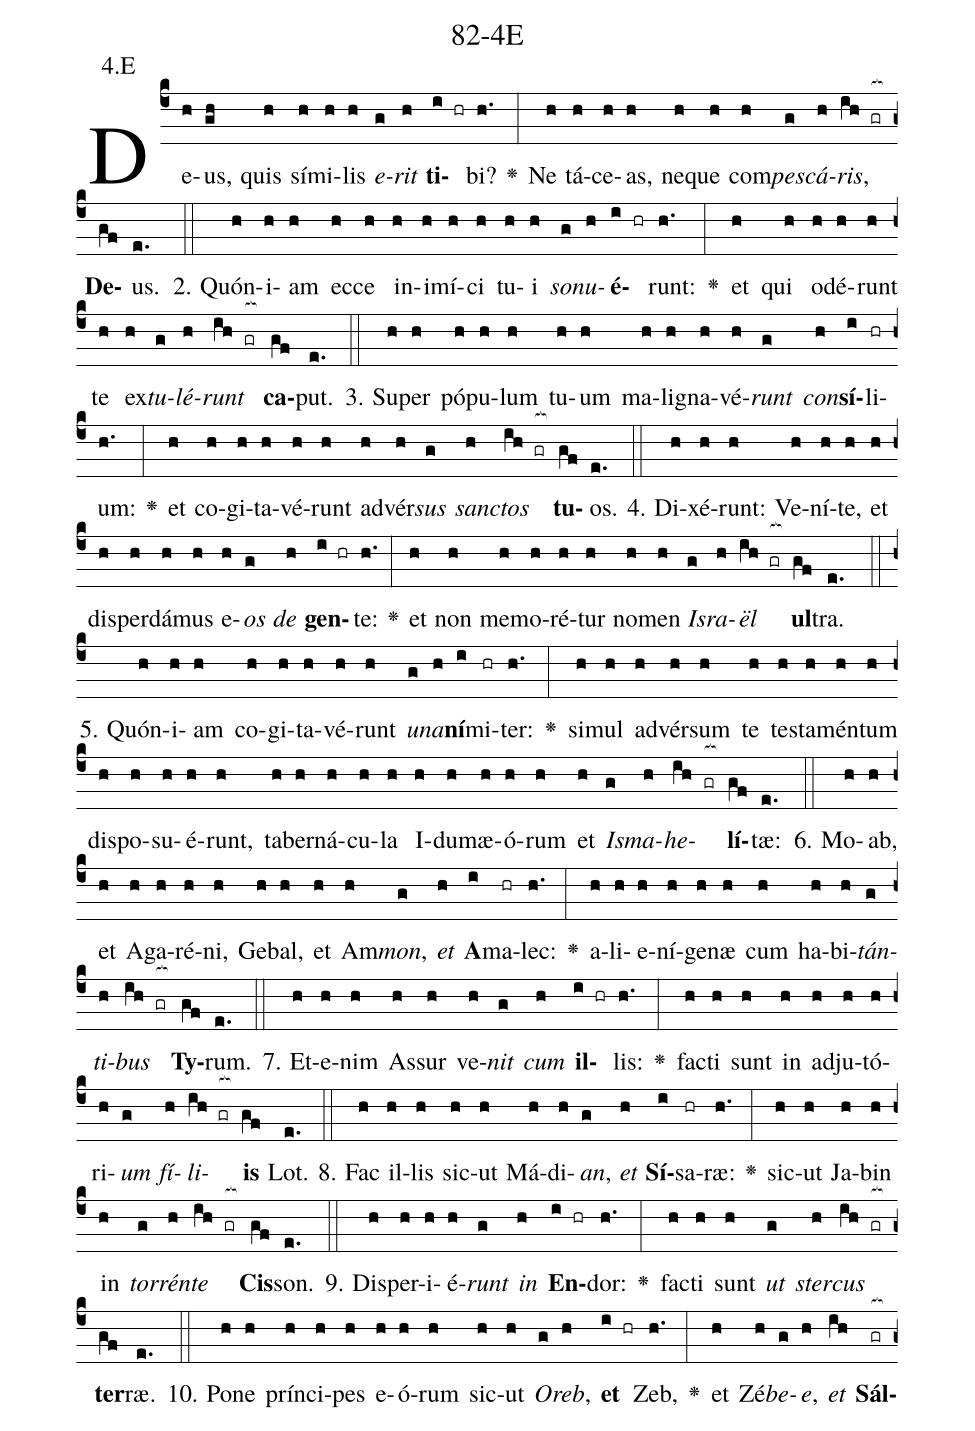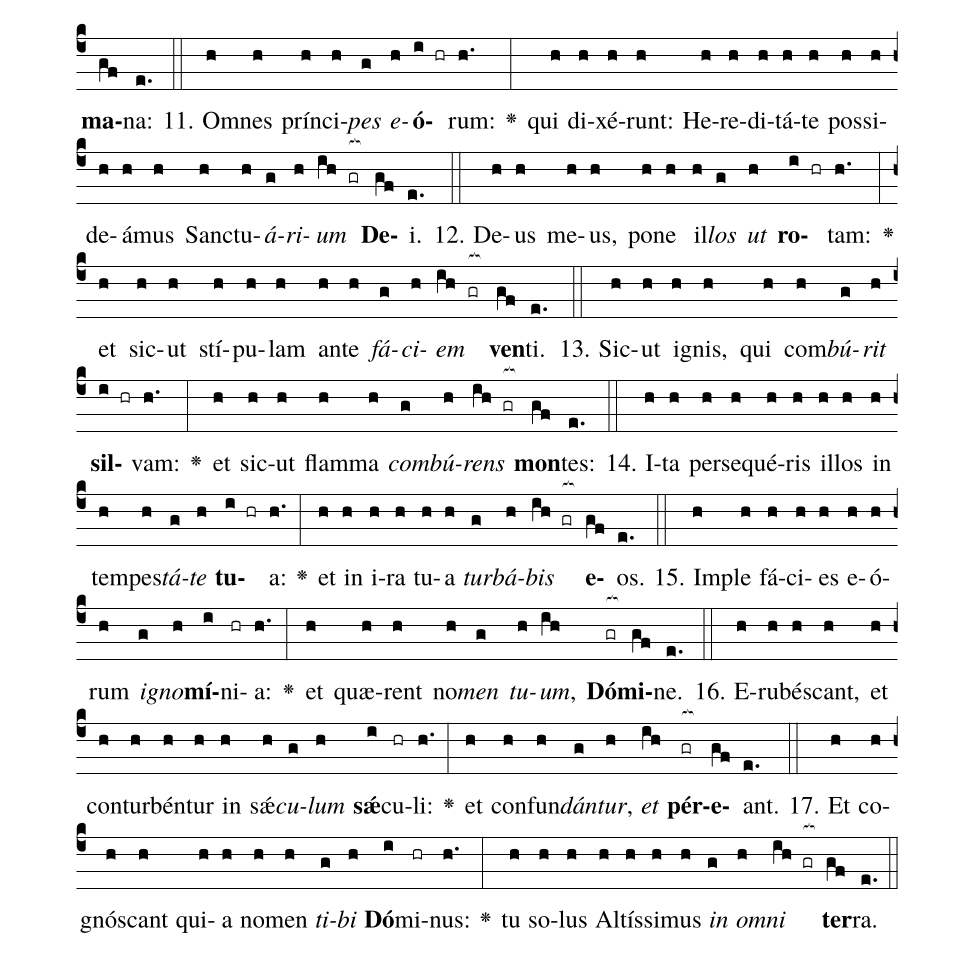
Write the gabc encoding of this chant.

name: 82-4E;
annotation: 4.E;
%%
(c4)De(h)us,(gh) quis(h) sí(h)mi(h)lis(h) <i>e</i>(g)<i>rit</i>(h) <b>ti</b>(i hr)bi?(h.) <v>\greheightstar</v>(:) Ne(h) tá(h)ce(h)as,(h) ne(h)que(h) com(h)<i>pes</i>(g)<i>cá</i>(h)<i>ris</i>,(ih gr[ocb:1{]) <b>De</b>(gf[ocb:0}])us.(e.) (::)
2. Quón(h)i(h)am(h) ec(h)ce(h) in(h)i(h)mí(h)ci(h) tu(h)i(h) <i>so</i>(g)<i>nu</i>(h)<b>é</b>(i hr)runt:(h.) <v>\greheightstar</v>(:) et(h) qui(h) o(h)dé(h)runt(h) te(h) ex(h)<i>tu</i>(g)<i>lé</i>(h)<i>runt</i>(ih gr[ocb:1{]) <b>ca</b>(gf[ocb:0}])put.(e.) (::)
3. Su(h)per(h) pó(h)pu(h)lum(h) tu(h)um(h) ma(h)li(h)gna(h)vé(h)<i>runt</i>(g) <i>con</i>(h)<b>sí</b>(i)li(hr)um:(h.) <v>\greheightstar</v>(:) et(h) co(h)gi(h)ta(h)vé(h)runt(h) ad(h)vér(h)<i>sus</i>(g) <i>sanc</i>(h)<i>tos</i>(ih gr[ocb:1{]) <b>tu</b>(gf[ocb:0}])os.(e.) (::)
4. Di(h)xé(h)runt:(h) Ve(h)ní(h)te,(h) et(h) dis(h)per(h)dá(h)mus(h) e(h)<i>os</i>(g) <i>de</i>(h) <b>gen</b>(i hr)te:(h.) <v>\greheightstar</v>(:) et(h) non(h) me(h)mo(h)ré(h)tur(h) no(h)men(h) <i>Is</i>(g)<i>ra</i>(h)<i>ël</i>(ih gr[ocb:1{]) <b>ul</b>(gf[ocb:0}])tra.(e.) (::)
5. Quón(h)i(h)am(h) co(h)gi(h)ta(h)vé(h)runt(h) <i>u</i>(g)<i>na</i>(h)<b>ní</b>(i)mi(hr)ter:(h.) <v>\greheightstar</v>(:) si(h)mul(h) ad(h)vér(h)sum(h) te(h) tes(h)ta(h)mén(h)tum(h) dis(h)po(h)su(h)é(h)runt,(h) ta(h)ber(h)ná(h)cu(h)la(h) I(h)du(h)mæ(h)ó(h)rum(h) et(h) <i>Is</i>(g)<i>ma</i>(h)<i>he</i>(ih gr[ocb:1{])<b>lí</b>(gf[ocb:0}])tæ:(e.) (::)
6. Mo(h)ab,(h) et(h) A(h)ga(h)ré(h)ni,(h) Ge(h)bal,(h) et(h) Am(h)<i>mon</i>,(g) <i>et</i>(h) <b>A</b>(i)ma(hr)lec:(h.) <v>\greheightstar</v>(:) a(h)li(h)e(h)ní(h)ge(h)næ(h) cum(h) ha(h)bi(h)<i>tán</i>(g)<i>ti</i>(h)<i>bus</i>(ih gr[ocb:1{]) <b>Ty</b>(gf[ocb:0}])rum.(e.) (::)
7. Et(h)e(h)nim(h) As(h)sur(h) ve(h)<i>nit</i>(g) <i>cum</i>(h) <b>il</b>(i hr)lis:(h.) <v>\greheightstar</v>(:) fac(h)ti(h) sunt(h) in(h) ad(h)ju(h)tó(h)ri(h)<i>um</i>(g) <i>fí</i>(h)<i>li</i>(ih gr[ocb:1{])<b>is</b>(gf[ocb:0}]) Lot.(e.) (::)
8. Fac(h) il(h)lis(h) sic(h)ut(h) Má(h)di(h)<i>an</i>,(g) <i>et</i>(h) <b>Sí</b>(i)sa(hr)ræ:(h.) <v>\greheightstar</v>(:) sic(h)ut(h) Ja(h)bin(h) in(h) <i>tor</i>(g)<i>rén</i>(h)<i>te</i>(ih gr[ocb:1{]) <b>Cis</b>(gf[ocb:0}])son.(e.) (::)
9. Dis(h)per(h)i(h)é(h)<i>runt</i>(g) <i>in</i>(h) <b>En</b>(i hr)dor:(h.) <v>\greheightstar</v>(:) fac(h)ti(h) sunt(h) <i>ut</i>(g) <i>ster</i>(h)<i>cus</i>(ih gr[ocb:1{]) <b>ter</b>(gf[ocb:0}])ræ.(e.) (::)
10. Po(h)ne(h) prín(h)ci(h)pes(h) e(h)ó(h)rum(h) sic(h)ut(h) <i>O</i>(g)<i>reb</i>,(h) <b>et</b>(i hr) Zeb,(h.) <v>\greheightstar</v>(:) et(h) Zé(h)<i>be</i>(g)<i>e</i>,(h) <i>et</i>(ih) <b>Sál</b>(gr[ocb:1{])<b>ma</b>(gf[ocb:0}])na:(e.) (::)
11. Om(h)nes(h) prín(h)ci(h)<i>pes</i>(g) <i>e</i>(h)<b>ó</b>(i hr)rum:(h.) <v>\greheightstar</v>(:) qui(h) di(h)xé(h)runt:(h) He(h)re(h)di(h)tá(h)te(h) pos(h)si(h)de(h)á(h)mus(h) Sanc(h)tu(h)<i>á</i>(g)<i>ri</i>(h)<i>um</i>(ih gr[ocb:1{]) <b>De</b>(gf[ocb:0}])i.(e.) (::)
12. De(h)us(h) me(h)us,(h) po(h)ne(h) il(h)<i>los</i>(g) <i>ut</i>(h) <b>ro</b>(i hr)tam:(h.) <v>\greheightstar</v>(:) et(h) sic(h)ut(h) stí(h)pu(h)lam(h) an(h)te(h) <i>fá</i>(g)<i>ci</i>(h)<i>em</i>(ih gr[ocb:1{]) <b>ven</b>(gf[ocb:0}])ti.(e.) (::)
13. Sic(h)ut(h) i(h)gnis,(h) qui(h) com(h)<i>bú</i>(g)<i>rit</i>(h) <b>sil</b>(i hr)vam:(h.) <v>\greheightstar</v>(:) et(h) sic(h)ut(h) flam(h)ma(h) <i>com</i>(g)<i>bú</i>(h)<i>rens</i>(ih gr[ocb:1{]) <b>mon</b>(gf[ocb:0}])tes:(e.) (::)
14. I(h)ta(h) per(h)se(h)qué(h)ris(h) il(h)los(h) in(h) tem(h)pes(h)<i>tá</i>(g)<i>te</i>(h) <b>tu</b>(i hr)a:(h.) <v>\greheightstar</v>(:) et(h) in(h) i(h)ra(h) tu(h)a(h) <i>tur</i>(g)<i>bá</i>(h)<i>bis</i>(ih gr[ocb:1{]) <b>e</b>(gf[ocb:0}])os.(e.) (::)
15. Im(h)ple(h) fá(h)ci(h)es(h) e(h)ó(h)rum(h) <i>i</i>(g)<i>gno</i>(h)<b>mí</b>(i)ni(hr)a:(h.) <v>\greheightstar</v>(:) et(h) quæ(h)rent(h) no(h)<i>men</i>(g) <i>tu</i>(h)<i>um</i>,(ih) <b>Dó</b>(gr[ocb:1{])<b>mi</b>(gf[ocb:0}])ne.(e.) (::)
16. E(h)ru(h)bés(h)cant,(h) et(h) con(h)tur(h)bén(h)tur(h) in(h) sǽ(h)<i>cu</i>(g)<i>lum</i>(h) <b>sǽ</b>(i)cu(hr)li:(h.) <v>\greheightstar</v>(:) et(h) con(h)fun(h)<i>dán</i>(g)<i>tur</i>,(h) <i>et</i>(ih) <b>pér</b>(gr[ocb:1{])<b>e</b>(gf[ocb:0}])ant.(e.) (::)
17. Et(h) co(h)gnós(h)cant(h) qui(h)a(h) no(h)men(h) <i>ti</i>(g)<i>bi</i>(h) <b>Dó</b>(i)mi(hr)nus:(h.) <v>\greheightstar</v>(:) tu(h) so(h)lus(h) Al(h)tís(h)si(h)mus(h) <i>in</i>(g) <i>om</i>(h)<i>ni</i>(ih gr[ocb:1{]) <b>ter</b>(gf[ocb:0}])ra.(e.) (::)
